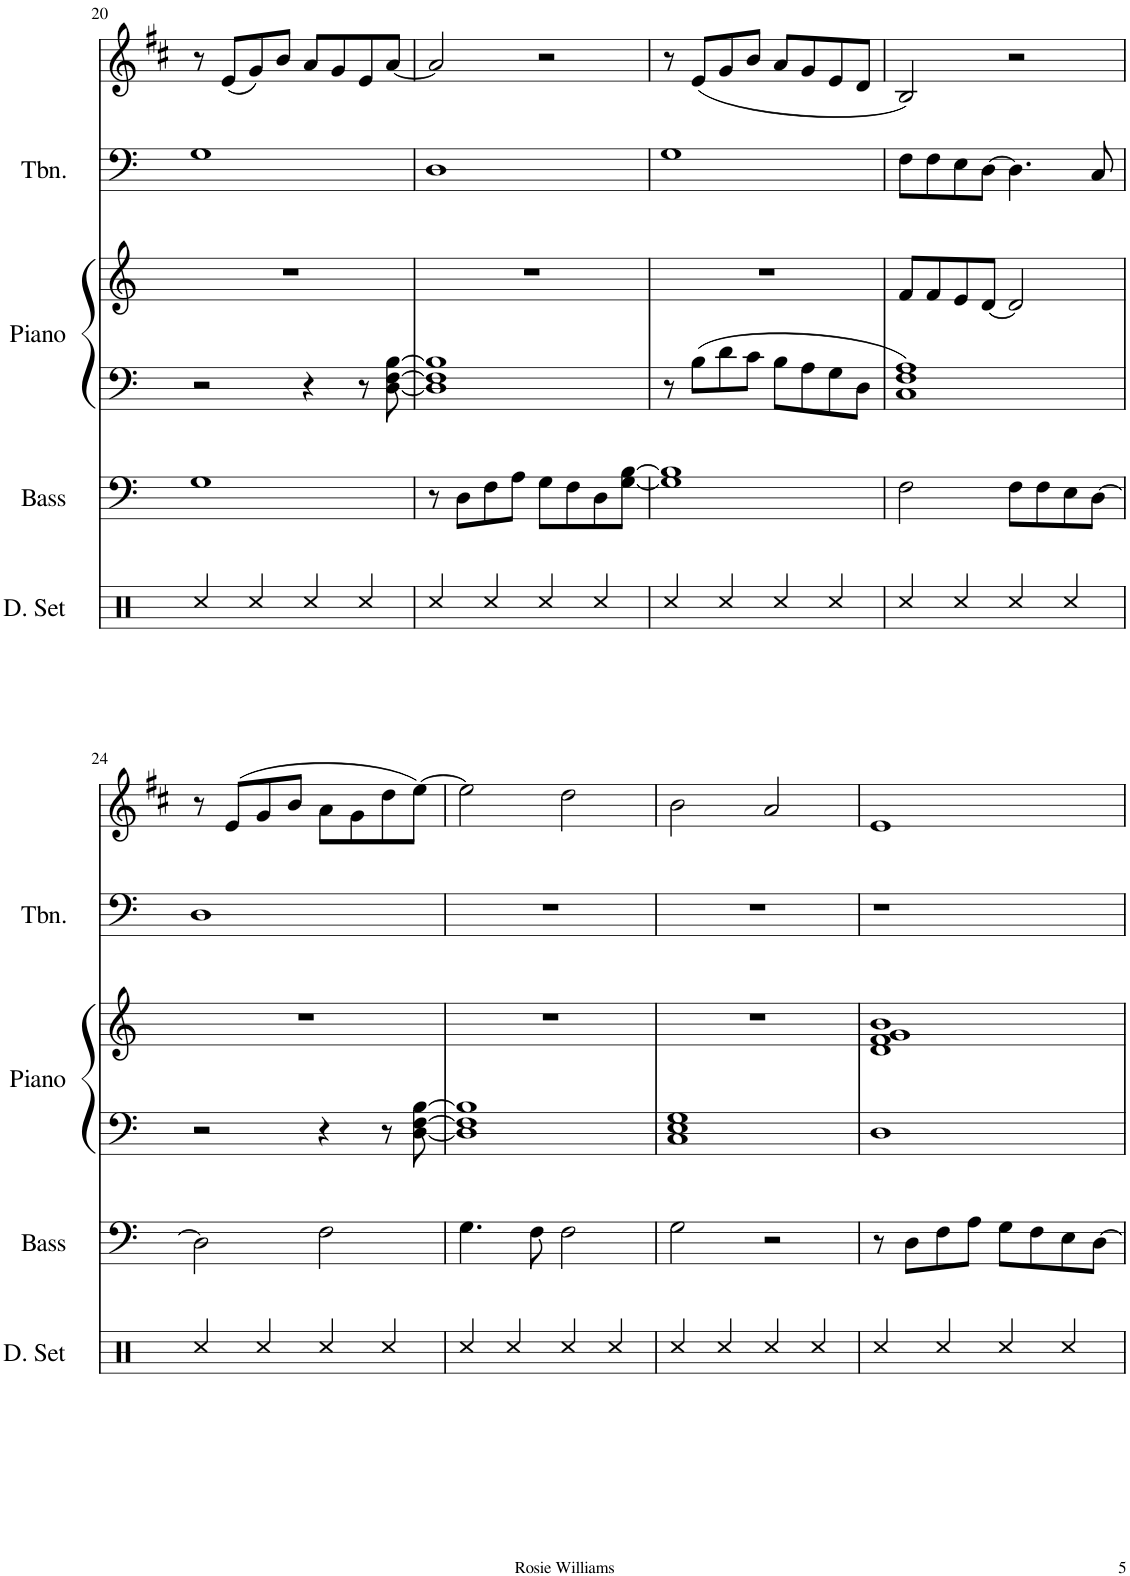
**kern	**kern	**kern	**kern	**kern	**kern
*part5	*part4	*part3	*part3	*part2	*part1
*staff6	*staff5	*staff4	*staff3	*staff2	*staff1
*I"Drumset	*I"Bass	*I"Piano	*	*I"Trombone	*I"Trumpet
*I'D. Set	*I'Bass	*I'Piano	*	*I'Tbn.	*I'Tpt
!!LO:PB:g=z
*clefX	*clefF4	*clefF4	*clefG2	*clefF4	*clefG2
*	*Trd7c12	*	*	*	*Trd1c2
*k[]	*k[]	*k[]	*k[]	*k[]	*k[f#c#]
*M4/4	*M4/4	*M4/4	*M4/4	*M4/4	*M4/4
=20	=20	=20	=20	=20	=20
4Rcc/	1G	2r	1r	1G	8r
.	.	.	.	.	(<8e/L
4Rcc/	.	.	.	.	8g/)
.	.	.	.	.	8b/J
4Rcc/	.	4r	.	.	8a/L
.	.	.	.	.	8g/
4Rcc/	.	8r	.	.	8e/
.	.	[8D\ [8F\ [8B\	.	.	[8a/J
=21	=21	=21	=21	=21	=21
4Rcc/	8r	1D] 1F] 1B]	1r	1D	2a/]
.	8D\L	.	.	.	.
4Rcc/	8F\	.	.	.	.
.	8A\J	.	.	.	.
4Rcc/	8G\L	.	.	.	2r
.	8F\	.	.	.	.
4Rcc/	8D\	.	.	.	.
.	[8G\ [8B\J	.	.	.	.
=22	=22	=22	=22	=22	=22
4Rcc/	1G] 1B]	8r	1r	1G	8r
.	.	8B\L	.	.	(<8e/L
4Rcc/	.	8d\	.	.	8g/
.	.	8c\J	.	.	8b/J
4Rcc/	.	8B\L	.	.	8a/L
.	.	8A\	.	.	8g/
4Rcc/	.	8G\	.	.	8e/
.	.	8D\J	.	.	8d/J
=23	=23	=23	=23	=23	=23
4Rcc/	2F\	1C 1F 1A	8f/L	8F\L	2B/)
.	.	.	8f/	8F\	.
4Rcc/	.	.	8e/	8E\	.
.	.	.	[8d/J	[8D\J	.
4Rcc/	8F\L	.	2d/]	4.D\]	2r
.	8F\	.	.	.	.
4Rcc/	8E\	.	.	.	.
.	[8D\J	.	.	8C/	.
!!LO:LB:g=z
=24	=24	=24	=24	=24	=24
4Rcc/	2D\]	2r	1r	1D	8r
.	.	.	.	.	(>8e/L
4Rcc/	.	.	.	.	8g/
.	.	.	.	.	8b/J
4Rcc/	2F\	4r	.	.	8a\L
.	.	.	.	.	8g\
4Rcc/	.	8r	.	.	8dd\
.	.	[8D\ [8F\ [8B\	.	.	[8ee\J)
=25	=25	=25	=25	=25	=25
4Rcc/	4.G\	1D] 1F] 1B]	1r	1r	2ee\]
4Rcc/	.	.	.	.	.
.	8F\	.	.	.	.
4Rcc/	2F\	.	.	.	2dd\
4Rcc/	.	.	.	.	.
=26	=26	=26	=26	=26	=26
4Rcc/	2G\	1C 1E 1G	1r	1r	2b\
4Rcc/	.	.	.	.	.
4Rcc/	2r	.	.	.	2a/
4Rcc/	.	.	.	.	.
=27	=27	=27	=27	=27	=27
4Rcc/	8r	1D	1d 1f 1g 1b	1r	1e
.	8D\L	.	.	.	.
4Rcc/	8F\	.	.	.	.
.	8A\J	.	.	.	.
4Rcc/	8G\L	.	.	.	.
.	8F\	.	.	.	.
4Rcc/	8E\	.	.	.	.
.	[8D\J	.	.	.	.
=	=	=	=	=	=
*-	*-	*-	*-	*-	*-
